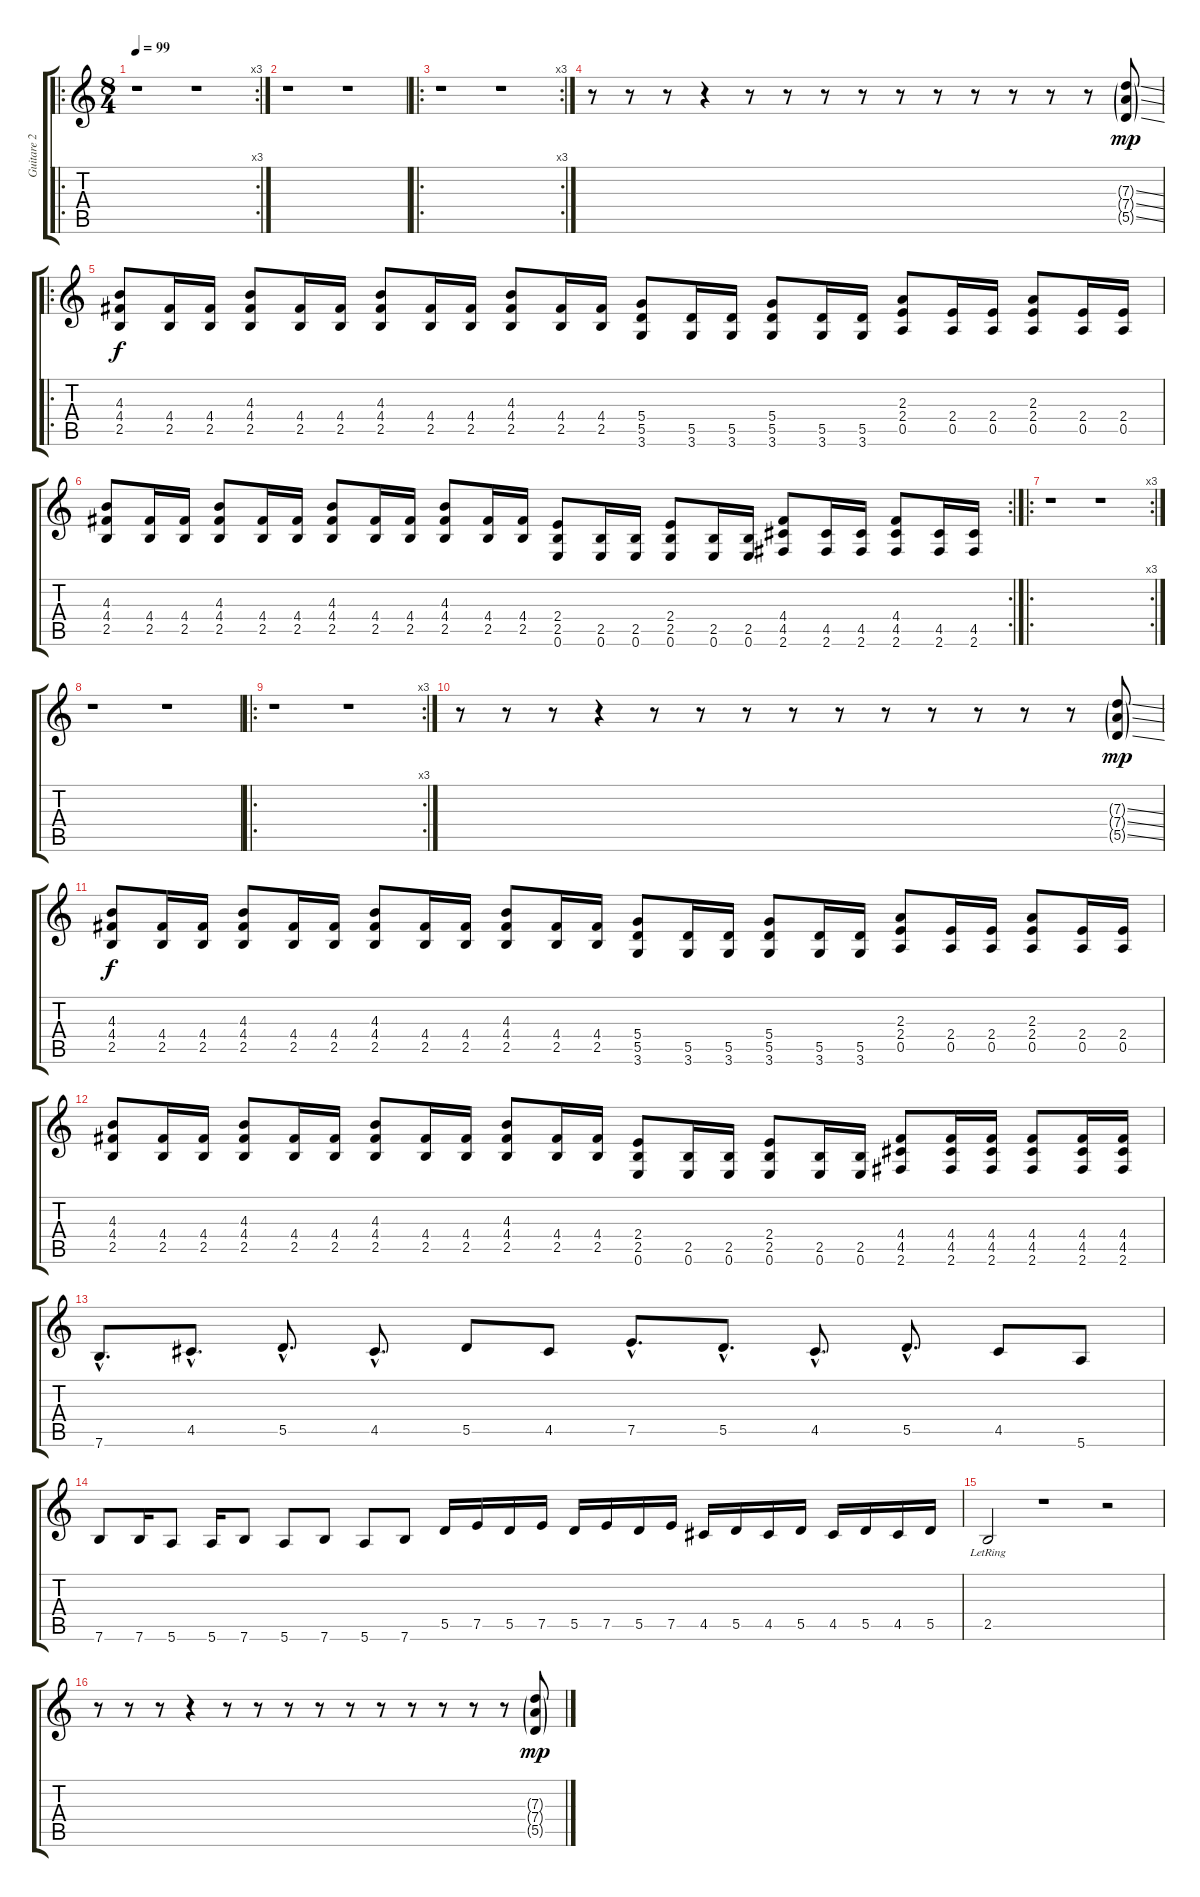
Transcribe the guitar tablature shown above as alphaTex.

\track ("Guitare 2" "Guitare 2") {instrument distortionguitar}
\staff {score tabs}
\tuning (E4 B3 G3 D3 A2 E2) {hide}
\ro
\rc 3
\ts (8 4)
\tempo 99
\clef g2
\ks c
r.1{dy mp instrument distortionguitar} r.1 |
r.1 r.1 |
\ro
\rc 3
r.1 r.1 |
r.8 r.8 r.8 r.4 r.8 r.8 r.8 r.8 r.8 r.8 r.8 r.8 r.8 r.8 (7.3{ss g} 7.4{ss g} 5.5{ss g}).8 |
\ro
(4.3 4.4 2.5).8{dy f} (4.4 2.5).16 (4.4 2.5).16 (4.3 4.4 2.5).8 (4.4 2.5).16 (4.4 2.5).16 (4.3 4.4 2.5).8 (4.4 2.5).16 (4.4 2.5).16 (4.3 4.4 2.5).8 (4.4 2.5).16 (4.4 2.5).16 (5.4 5.5 3.6).8 (5.5 3.6).16 (5.5 3.6).16 (5.4 5.5 3.6).8 (5.5 3.6).16 (5.5 3.6).16 (2.3 2.4 0.5).8 (2.4 0.5).16 (2.4 0.5).16 (2.3 2.4 0.5).8 (2.4 0.5).16 (2.4 0.5).16 |
\rc 2
(4.3 4.4 2.5).8 (4.4 2.5).16 (4.4 2.5).16 (4.3 4.4 2.5).8 (4.4 2.5).16 (4.4 2.5).16 (4.3 4.4 2.5).8 (4.4 2.5).16 (4.4 2.5).16 (4.3 4.4 2.5).8 (4.4 2.5).16 (4.4 2.5).16 (2.4 2.5 0.6).8 (2.5 0.6).16 (2.5 0.6).16 (2.4 2.5 0.6).8 (2.5 0.6).16 (2.5 0.6).16 (4.4 4.5 2.6).8 (4.5 2.6).16 (4.5 2.6).16 (4.4 4.5 2.6).8 (4.5 2.6).16 (4.5 2.6).16 |
\ro
\rc 3
r.1 r.1 |
r.1 r.1 |
\ro
\rc 3
r.1 r.1 |
r.8 r.8 r.8 r.4 r.8 r.8 r.8 r.8 r.8 r.8 r.8 r.8 r.8 r.8 (7.3{ss g} 7.4{ss g} 5.5{ss g}).8{dy mp} |
(4.3 4.4 2.5).8{dy f} (4.4 2.5).16 (4.4 2.5).16 (4.3 4.4 2.5).8 (4.4 2.5).16 (4.4 2.5).16 (4.3 4.4 2.5).8 (4.4 2.5).16 (4.4 2.5).16 (4.3 4.4 2.5).8 (4.4 2.5).16 (4.4 2.5).16 (5.4 5.5 3.6).8 (5.5 3.6).16 (5.5 3.6).16 (5.4 5.5 3.6).8 (5.5 3.6).16 (5.5 3.6).16 (2.3 2.4 0.5).8 (2.4 0.5).16 (2.4 0.5).16 (2.3 2.4 0.5).8 (2.4 0.5).16 (2.4 0.5).16 |
(4.3 4.4 2.5).8 (4.4 2.5).16 (4.4 2.5).16 (4.3 4.4 2.5).8 (4.4 2.5).16 (4.4 2.5).16 (4.3 4.4 2.5).8 (4.4 2.5).16 (4.4 2.5).16 (4.3 4.4 2.5).8 (4.4 2.5).16 (4.4 2.5).16 (2.4 2.5 0.6).8 (2.5 0.6).16 (2.5 0.6).16 (2.4 2.5 0.6).8 (2.5 0.6).16 (2.5 0.6).16 (4.4 4.5 2.6).8 (4.4 4.5 2.6).16 (4.4 4.5 2.6).16 (4.4 4.5 2.6).8 (4.4 4.5 2.6).16 (4.4 4.5 2.6).16 |
7.6{hac}.8{d} 4.5{hac}.8{d} 5.5{hac}.8{d} 4.5{hac}.8{d} 5.5.8 4.5.8 7.5{hac}.8{d} 5.5{hac}.8{d} 4.5{hac}.8{d} 5.5{hac}.8{d} 4.5.8 5.6.8 |
7.6.8 7.6.16 5.6.8 5.6.16 7.6.8 5.6.8 7.6.8 5.6.8 7.6.8 5.5.16 7.5.16 5.5.16 7.5.16 5.5.16 7.5.16 5.5.16 7.5.16 4.5.16 5.5.16 4.5.16 5.5.16 4.5.16 5.5.16 4.5.16 5.5.16 |
2.5{lr}.2 r.1 r.2 |
r.8 r.8 r.8 r.4 r.8 r.8 r.8 r.8 r.8 r.8 r.8 r.8 r.8 r.8 (7.3{ss g} 7.4{ss g} 5.5{ss g}).8{dy mp}
